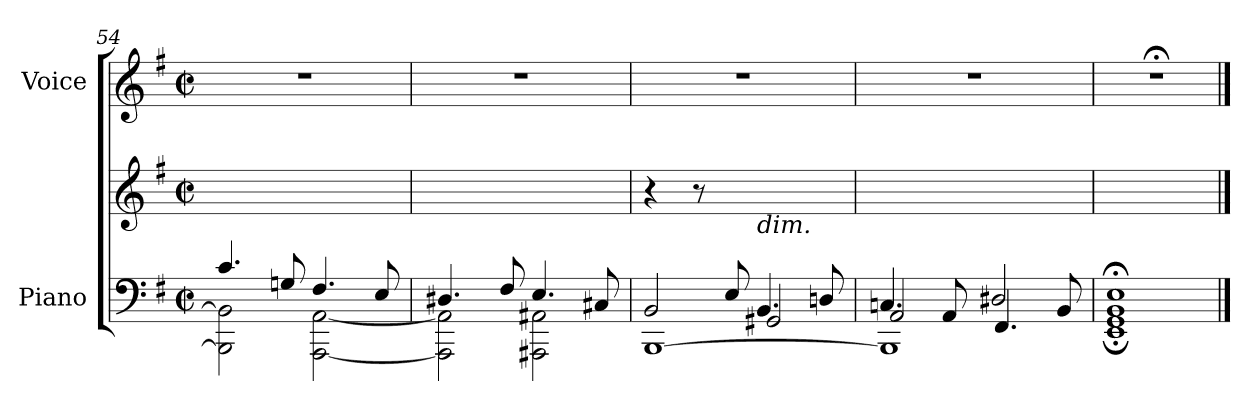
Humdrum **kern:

**kern	**kern	**kern
*part2	*part2	*part1
*staff3	*staff2	*staff1
*I"Piano	*	*I"Voice
*I'Pno	*	*
*clefF4	*clefG2	*clefG2
*k[f#]	*k[f#]	*k[f#]
*M2/2	*M2/2	*M2/2
*met(c|)	*met(c|)	*met(c|)
=54	=54	=54
*^	*	*
4.c/	2BBB\] 2BB\]	1ryy	1r
8Gn/	.	.	.
4.F#/	[2AAA\ [<2AA\	.	.
8E/	.	.	.
=55	=55	=55	=55
4.D#X/	2AAA\] 2AA\]	1ryy	1r
8F#/	.	.	.
4.E/	2AAA#X\ 2AA#X\	.	.
8C#X/	.	.	.
=56	=56	=56	=56
*	*^	*	*
4.ryy	2BB/	[1BBB	4r	1r
.	.	.	8r	.
8E/	.	.	8ryy	.
!	!	!	!LO:TX:b:i:t=dim.	!
4.BB/	2GG#X/	.	2ryy	.
8Dn/	.	.	.	.
=57	=57	=57	=57	=57
4.Cn/	2AA/	1BBB]	1ryy	1r
8AA/	.	.	.	.
4.FF#/	2D#X/	.	.	.
8BB/	.	.	.	.
*	*v	*v	*	*
=58	=58	=58	=58
1E;<	1EE; 1GG; 1BB;	1ryy	1r;<
*v	*v	*	*
==	==	==
*-	*-	*-
